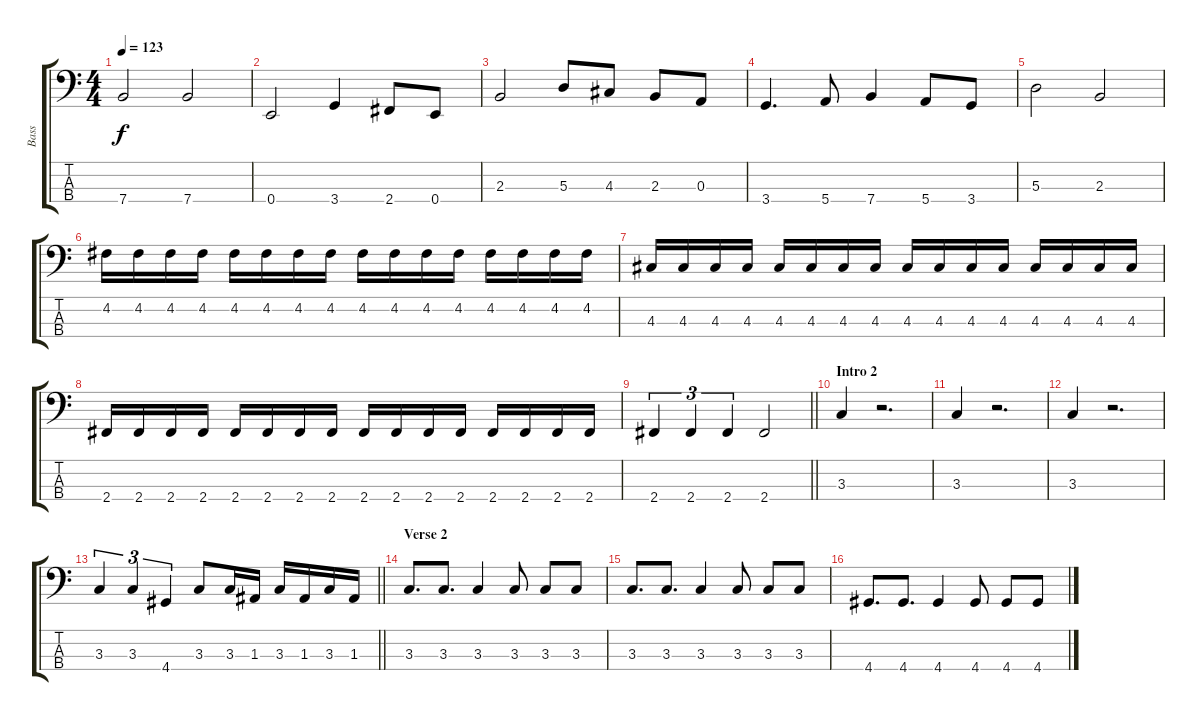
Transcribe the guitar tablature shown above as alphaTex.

\track ("Bass" "Bass") {instrument electricbassfinger}
\staff {score tabs}
\tuning (G2 D2 A1 E1) {hide}
\ts (4 4)
\tempo 123
\clef f4
\ks c
7.4.2{dy f} 7.4.2 |
0.4.2 3.4.4 2.4.8 0.4.8 |
2.3.2 5.3.8 4.3.8 2.3.8 0.3.8 |
3.4.4{d} 5.4.8 7.4.4 5.4.8 3.4.8 |
5.3.2 2.3.2 |
4.2.16 4.2.16 4.2.16 4.2.16 4.2.16 4.2.16 4.2.16 4.2.16 4.2.16 4.2.16 4.2.16 4.2.16 4.2.16 4.2.16 4.2.16 4.2.16 |
4.3.16 4.3.16 4.3.16 4.3.16 4.3.16 4.3.16 4.3.16 4.3.16 4.3.16 4.3.16 4.3.16 4.3.16 4.3.16 4.3.16 4.3.16 4.3.16 |
2.4.16 2.4.16 2.4.16 2.4.16 2.4.16 2.4.16 2.4.16 2.4.16 2.4.16 2.4.16 2.4.16 2.4.16 2.4.16 2.4.16 2.4.16 2.4.16 |
\barLineRight lightlight
2.4.4{tu (3 2)} 2.4.4{tu (3 2)} 2.4.4{tu (3 2)} 2.4.2 |
\section ("" "Intro 2")
3.3.4 r.2{d} |
3.3.4 r.2{d} |
3.3.4 r.2{d} |
\barLineRight lightlight
3.3.4{tu (3 2)} 3.3.4{tu (3 2)} 4.4.4{tu (3 2)} 3.3.8 3.3.16 1.3.16 3.3.16 1.3.16 3.3.16 1.3.16 |
\section ("" "Verse 2")
3.3.8{d} 3.3.8{d} 3.3.4 3.3.8 3.3.8 3.3.8 |
3.3.8{d} 3.3.8{d} 3.3.4 3.3.8 3.3.8 3.3.8 |
4.4.8{d} 4.4.8{d} 4.4.4 4.4.8 4.4.8 4.4.8
